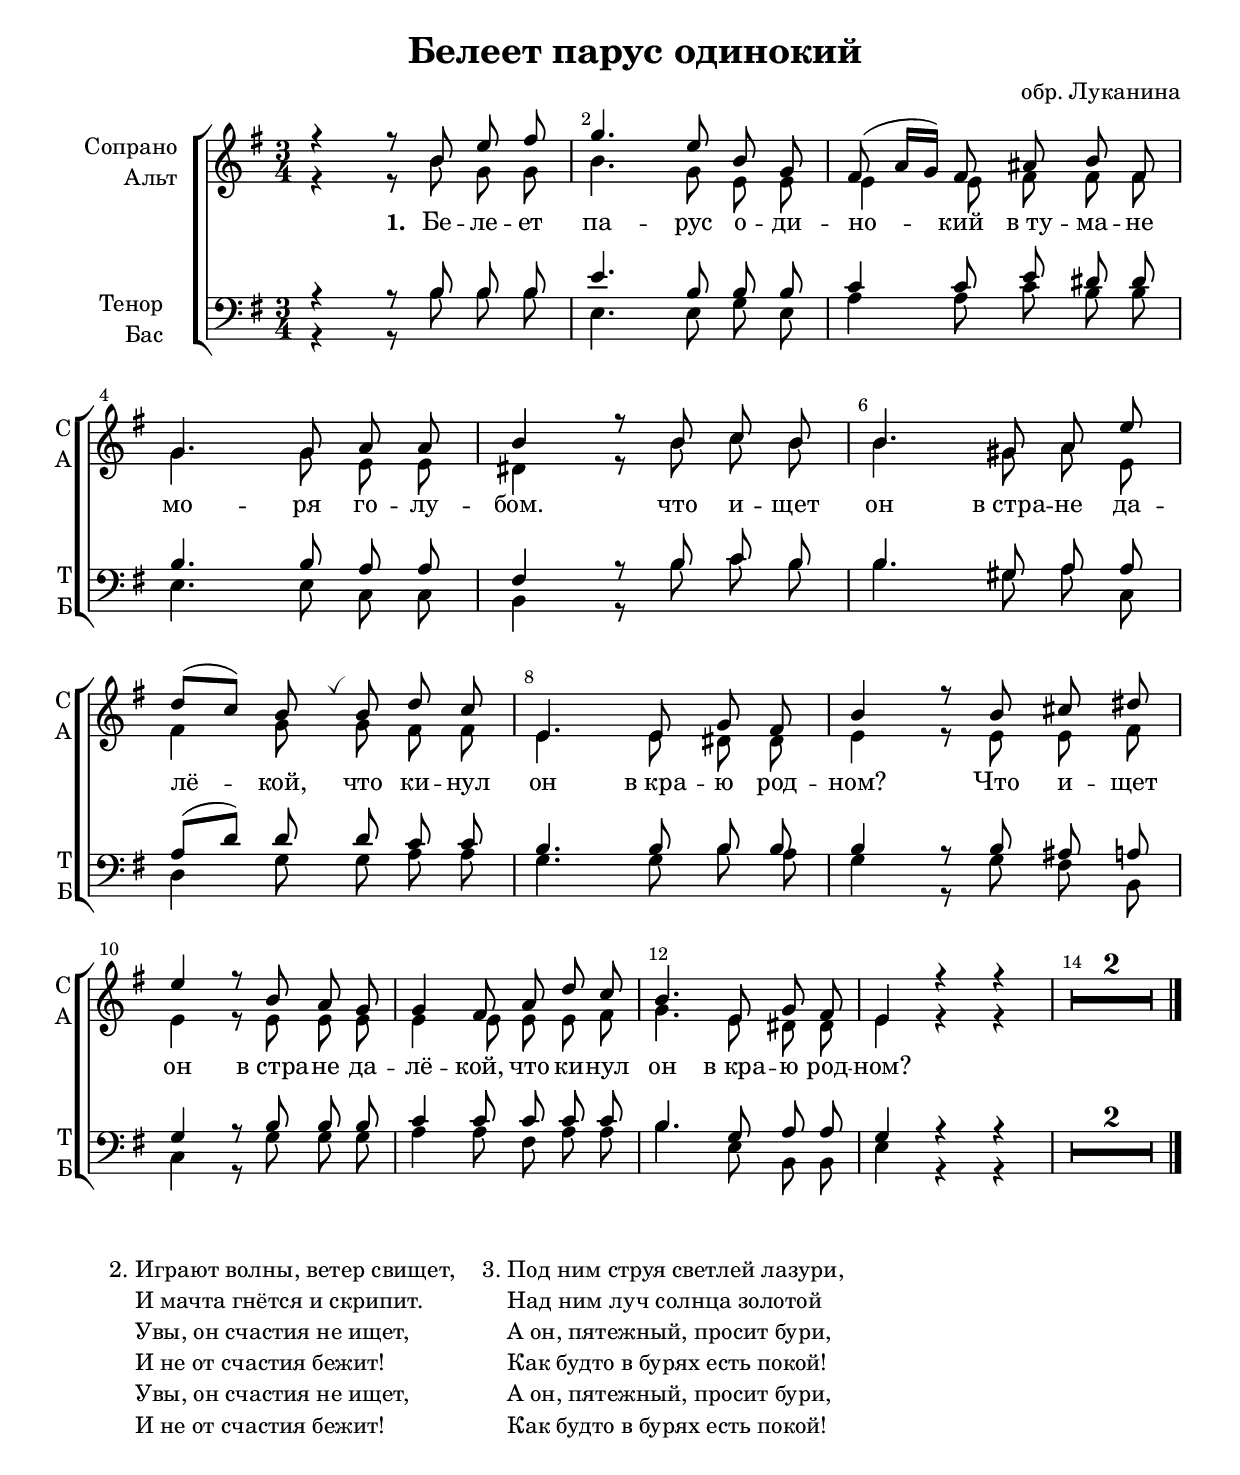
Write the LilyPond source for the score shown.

\version "2.22.0"

% закомментируйте строку ниже, чтобы получался pdf с навигацией
%#(ly:set-option 'point-and-click #f)
#(ly:set-option 'midi-extension "mid")
#(ly:set-option 'embed-source-code #t) % внедряем исходник как аттач к pdf
#(set-default-paper-size "a4")
%#(set-global-staff-size 18)

\header {
  title = "Белеет парус одинокий"
  %composer = "Composer"
  arranger = "обр. Луканина"
  % Удалить строку версии LilyPond 
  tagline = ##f
}


abr = { \break }
%abr = \tag #'BR { \break }
%abr = {}

pbr = { \pageBreak }
%pbr = {}

breathes = { \once \override BreathingSign.text = \markup { \musicglyph #"scripts.tickmark" } \breathe }

bort = {  % Динамика: вместо f, p пишем по-русски гр., т. и т.д.
  \override DynamicText.stencil = #(lambda (grob)(
                                                   grob-interpret-markup grob (                         
                                                                                let (( dyntxt (ly:grob-property grob 'text ) )  )
                                                                                ( set! dyntxt (cond
                                                                                               (( equal? dyntxt "ff" ) "оч. гр." ) 
                                                                                               (( equal? dyntxt "f" ) "гр." )
                                                                                               (( equal? dyntxt "mf" ) "ум." )
                                                                                               (( equal? dyntxt "mp" ) "ум." )
                                                                                               (( equal? dyntxt "p" ) "т." )
                                                                                               )) #{ \markup \normal-text \italic $dyntxt #} )
                                                   )) }


melon = { \set melismaBusyProperties = #'() }
meloff = { \unset melismaBusyProperties }
solo = ^\markup\italic"Соло"
tutti =  ^\markup\italic"tutti"

co = \cadenzaOn
cof = \cadenzaOff
cb = { \cadenzaOff \bar "||" }
cbr = { \bar "" }
cbar = { \cadenzaOff \bar "|" \cadenzaOn }
stemOff = { \hide Staff.Stem }
nat = { \once \hide Accidental }
%stemOn = { \unHideNotes Staff.Stem }

% alternative breathe
breathes = { \once \override BreathingSign.text = \markup { \musicglyph #"scripts.tickmark" } \breathe }

% alternative partial - for repeats
partiall = { \set Timing.measurePosition = #(ly:make-moment -1/4) }

% compress multi-measure rests
multirests = { \override MultiMeasureRest.expand-limit = #1 \set Score.skipBars = ##t }

% mark with numbers in squares
squaremarks = {  \set Score.markFormatter = #format-mark-box-numbers }

% move dynamics a bit left (to be not up/under the note, but before)
placeDynamicsLeft = { \override DynamicText.X-offset = #-2.5 }

%make visible number of every 2-nd bar
secondbar = {
  \override Score.BarNumber.break-visibility = #end-of-line-invisible
  \override Score.BarNumber.X-offset = #1
  \override Score.BarNumber.self-alignment-X = #LEFT
  \set Score.barNumberVisibility = #(every-nth-bar-number-visible 2)
}

global = {
  \numericTimeSignature
  \secondbar
  \multirests
  \placeDynamicsLeft
  
  \key e \minor
  \time 3/4
}

sopvoice = \relative c'' {
  \global
  \dynamicUp
  \autoBeamOff
  r4 r8 b e fis |
  g4. e8 b g |
  fis8( a16[ g]) fis8 ais b fis |
  \abr
  
  g4. g8 a a |
  b4 r8 b c b |
  b4. gis8 a e' |
  \abr
  
  d8[( c]) b \breathes b d c |
  e,4. e8 g fis |
  b4 r8 b cis dis |
  \abr
  
  e4 r8 b a g |
  g4 fis8 a d c |
  b4. e,8 g fis |
  e4 r r |
  
  R2.*2 | \bar "|."
}


altvoice = \relative c'' {
  \global
  \dynamicUp
  \autoBeamOff
  r4 r8 b g g |
  b4. g8 e e |
  e4 e8 fis fis fis |
  
  g4. g8 e e |
  dis4 r8 b' c b |
  b4. gis8 a e |
  
  fis4 g8 g fis fis |
  e4. e8 dis dis |
  e4 r8 e e fis |
  
  e4 r8 e e e |
  e4 e8 e e fis |
  g4. e8 dis dis |
  e4 r r |
  
  R2.*2
}


tenorvoice = \relative c' {
  \global
  \dynamicUp
  \autoBeamOff
  r4 r8 b b b |
  e4. b8 b b |
  c4 c8 e dis dis |
  
  b4. b8 a a |
  fis4 r8 b c b |
  b4. gis8 a a |
  
  a8[( d]) d d c c |
  b4. b8 b b |
  b4 r8 b ais a |
  
  g4 r8 b b b |
  c4 c8 c c c |
  b4. g8 a a |
  g4 r r |
  R2.*2
  
}


bassvoice = \relative c' {
  \global
  \dynamicUp
  \autoBeamOff
  r4 r8 b b b |
  e,4. e8 g e |
  a4 a8 c b b |
  
  e,4. e8 c c |
  b4 r8 b' c b |
  b4. gis8 a c, |
  
  d4 g8 g a a |
  g4. g8 b a |
  g4 r8 g fis b, |
  
  c4 r8 g' g g |
  a4 a8 fis a a |
   b4. e,8 b b |
   e4 r r |
   R2.*2
}


lyricscore = \lyricmode {
  \set stanza = "1. " Бе -- ле -- ет па -- рус о -- ди -- но -- кий в_ту -- ма -- не
  мо -- ря го -- лу -- бом. что и -- щет он в_стра -- не да --
  лё -- кой, что ки -- нул он в_кра -- ю род -- ном? Что и -- щет
  он в_стра -- не да -- лё -- кой, что ки -- нул он в_кра -- ю род -- ном?
}


\bookpart {
  \paper {
    top-margin = 15
    left-margin = 15
    right-margin = 10
    bottom-margin = 15
    indent = 20
    ragged-bottom = ##f
    %  system-separator-markup = \slashSeparator
    
  }
  \score {
    %  \transpose c bes {
    %  \removeWithTag #'BR
    \new ChoirStaff <<
      \new Staff = "upstaff" \with {
        instrumentName = \markup { \right-column { "Сопрано" "Альт"  } }
        shortInstrumentName = \markup { \right-column { "С" "А"  } }
        midiInstrument = "voice oohs"
        %        \RemoveEmptyStaves
      } <<
        \new Voice = "soprano" { \voiceOne \sopvoice }
        \new Voice  = "alto" { \voiceTwo \altvoice }
      >> 
      
      \new Lyrics \lyricsto "soprano" { \lyricscore }
      % alternative lyrics above up staff
      %\new Lyrics \with {alignAboveContext = "upstaff"} \lyricsto "soprano" \lyricst
      
      \new Staff = "downstaff" \with {
        instrumentName = \markup { \right-column { "Тенор" "Бас" } }
        shortInstrumentName = \markup { \right-column { "Т" "Б" } }
        midiInstrument = "voice oohs"
      } <<
        \new Voice = "tenor" { \voiceOne \clef bass \tenorvoice }
        \new Voice = "bass" { \voiceTwo \bassvoice }
      >>
    >>
    %  }  % transposeµ
    \layout {
      %    #(layout-set-staff-size 20)
      \context {
        \Score
      }
      \context {
        \Staff
        %        \RemoveEmptyStaves
        %        \RemoveAllEmptyStaves
      }
      %Metronome_mark_engraver
    }
    \midi {
      \tempo 4=90
    }
  }
  
         \markup {
       \hspace #2
       \column { 2. }
       \column { \line { Играют волны, ветер свищет, }
       \line { И мачта гнётся и скрипит. }
       \line { Увы, он счастия не ищет, }
       \line { И не от счастия бежит! }
       \line { Увы, он счастия не ищет, }
       \line { И не от счастия бежит! }
}
          
       \hspace #2
       \column { 3. }
       \column { \line { Под ним струя светлей лазури, }
       \line { Над ним луч солнца золотой }
       \line { А он, пятежный, просит бури, }
       \line { Как будто в бурях есть покой! }
       \line { А он, пятежный, просит бури, }
       \line { Как будто в бурях есть покой! }
       }
      }
}
